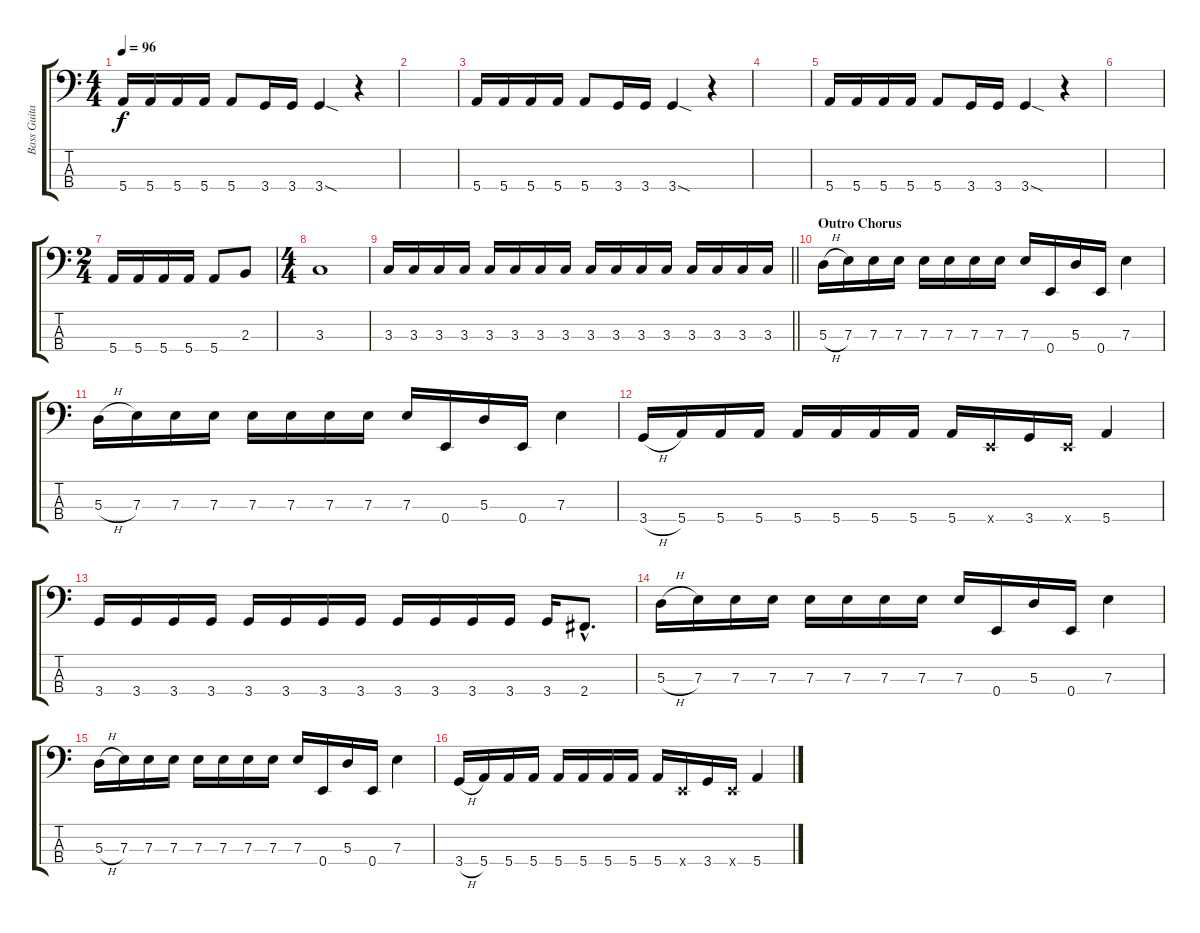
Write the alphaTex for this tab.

\track ("Bass Guitar" "Bass Guita") {instrument electricbasspick}
\staff {score tabs}
\tuning (G2 D2 A1 E1) {hide}
\ts (4 4)
\tempo 96
\clef f4
\ks c
5.4.16{dy f} 5.4.16 5.4.16 5.4.16 5.4.8 3.4.16 3.4.16 3.4{sod}.4 r.4 |
|
5.4.16 5.4.16 5.4.16 5.4.16 5.4.8 3.4.16 3.4.16 3.4{sod}.4 r.4 |
|
5.4.16 5.4.16 5.4.16 5.4.16 5.4.8 3.4.16 3.4.16 3.4{sod}.4 r.4 |
|
\ts (2 4)
5.4.16 5.4.16 5.4.16 5.4.16 5.4.8 2.3.8 |
\ts (4 4)
3.3.1 |
\barLineRight lightlight
3.3.16 3.3.16 3.3.16 3.3.16 3.3.16 3.3.16 3.3.16 3.3.16 3.3.16 3.3.16 3.3.16 3.3.16 3.3.16 3.3.16 3.3.16 3.3.16 |
\section ("" "Outro Chorus")
5.3{h}.16 7.3.16 7.3.16 7.3.16 7.3.16 7.3.16 7.3.16 7.3.16 7.3.16 0.4.16 5.3.16 0.4.16 7.3.4 |
5.3{h}.16 7.3.16 7.3.16 7.3.16 7.3.16 7.3.16 7.3.16 7.3.16 7.3.16 0.4.16 5.3.16 0.4.16 7.3.4 |
3.4{h}.16 5.4.16 5.4.16 5.4.16 5.4.16 5.4.16 5.4.16 5.4.16 5.4.16 0.4{x}.16 3.4.16 0.4{x}.16 5.4.4 |
3.4.16 3.4.16 3.4.16 3.4.16 3.4.16 3.4.16 3.4.16 3.4.16 3.4.16 3.4.16 3.4.16 3.4.16 3.4.16 2.4{hac}.8{d} |
5.3{h}.16 7.3.16 7.3.16 7.3.16 7.3.16 7.3.16 7.3.16 7.3.16 7.3.16 0.4.16 5.3.16 0.4.16 7.3.4 |
5.3{h}.16 7.3.16 7.3.16 7.3.16 7.3.16 7.3.16 7.3.16 7.3.16 7.3.16 0.4.16 5.3.16 0.4.16 7.3.4 |
3.4{h}.16 5.4.16 5.4.16 5.4.16 5.4.16 5.4.16 5.4.16 5.4.16 5.4.16 0.4{x}.16 3.4.16 0.4{x}.16 5.4.4
